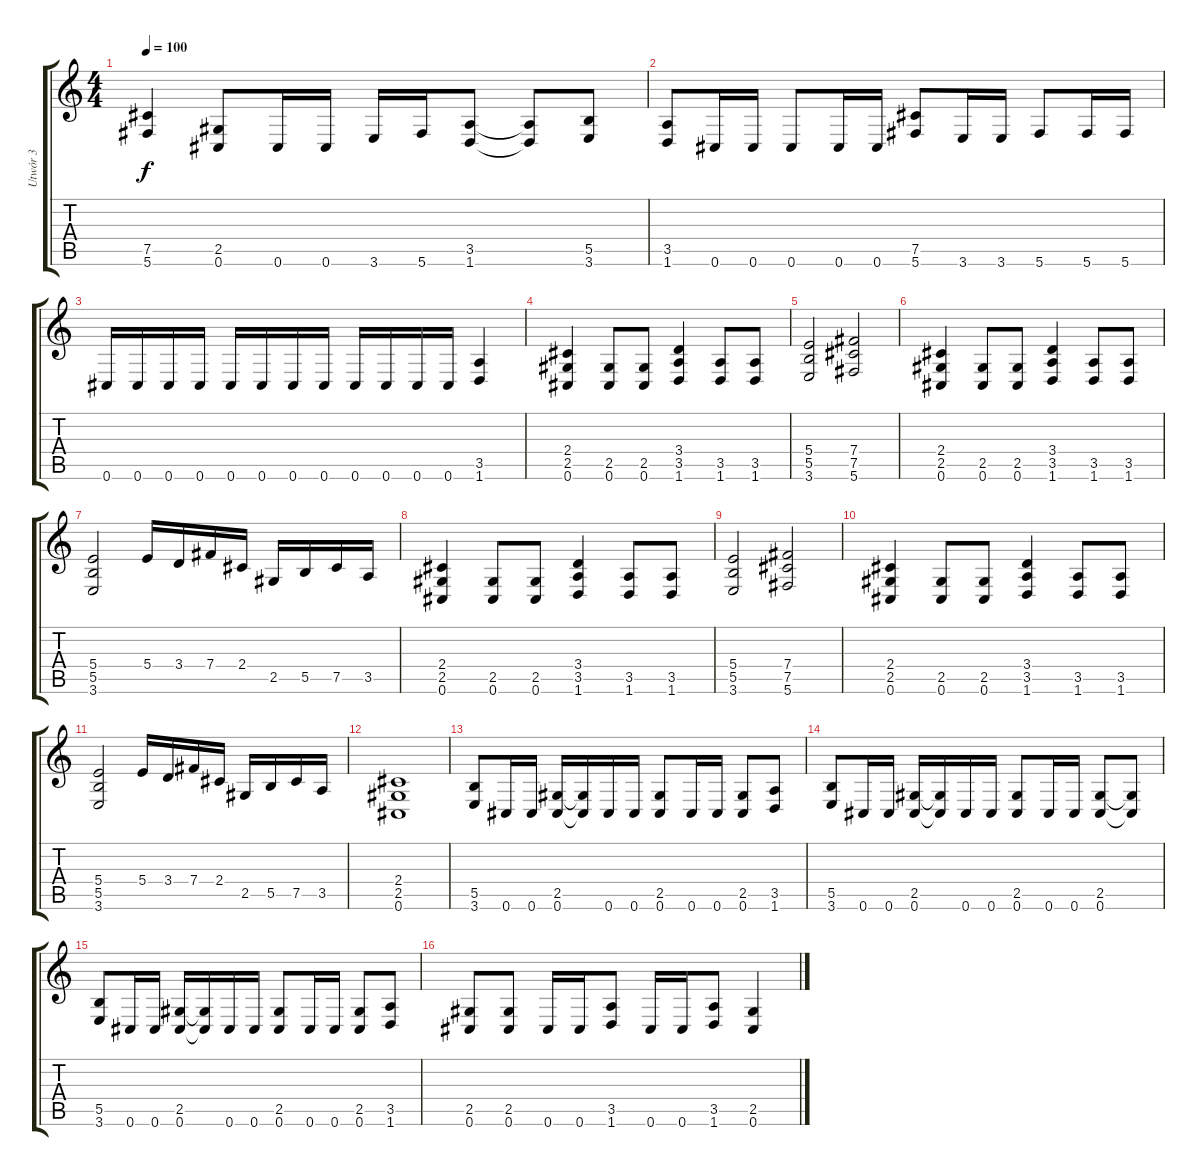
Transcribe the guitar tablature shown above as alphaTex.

\track ("Utwór 3" "Utwór 3") {instrument distortionguitar}
\staff {score tabs}
\tuning (Db4 Ab3 E3 B2 Gb2 Db2) {hide}
\ts (4 4)
\tempo 100
\clef g2
\ks c
(7.5 5.6).4{dy f} (2.5 0.6).8 0.6.16 0.6.16 3.6.16 5.6.16 (3.5 1.6).8 (3.5{t} 1.6{t}).8 (5.5 3.6).8 |
(3.5 1.6).8 0.6.16 0.6.16 0.6.8 0.6.16 0.6.16 (7.5 5.6).8 3.6.16 3.6.16 5.6.8 5.6.16 5.6.16 |
0.6.16 0.6.16 0.6.16 0.6.16 0.6.16 0.6.16 0.6.16 0.6.16 0.6.16 0.6.16 0.6.16 0.6.16 (3.5 1.6).4 |
(2.4 2.5 0.6).4 (2.5 0.6).8 (2.5 0.6).8 (3.4 3.5 1.6).4 (3.5 1.6).8 (3.5 1.6).8 |
(5.4 5.5 3.6).2 (7.4 7.5 5.6).2 |
(2.4 2.5 0.6).4 (2.5 0.6).8 (2.5 0.6).8 (3.4 3.5 1.6).4 (3.5 1.6).8 (3.5 1.6).8 |
(5.4 5.5 3.6).2 5.4.16 3.4.16 7.4.16 2.4.16 2.5.16 5.5.16 7.5.16 3.5.16 |
(2.4 2.5 0.6).4 (2.5 0.6).8 (2.5 0.6).8 (3.4 3.5 1.6).4 (3.5 1.6).8 (3.5 1.6).8 |
(5.4 5.5 3.6).2 (7.4 7.5 5.6).2 |
(2.4 2.5 0.6).4 (2.5 0.6).8 (2.5 0.6).8 (3.4 3.5 1.6).4 (3.5 1.6).8 (3.5 1.6).8 |
(5.4 5.5 3.6).2 5.4.16 3.4.16 7.4.16 2.4.16 2.5.16 5.5.16 7.5.16 3.5.16 |
(2.4 2.5 0.6).1 |
(5.5 3.6).8 0.6.16 0.6.16 (2.5 0.6).16 (2.5{t} 0.6{t}).16 0.6.16 0.6.16 (2.5 0.6).8 0.6.16 0.6.16 (2.5 0.6).8 (3.5 1.6).8 |
(5.5 3.6).8 0.6.16 0.6.16 (2.5 0.6).16 (2.5{t} 0.6{t}).16 0.6.16 0.6.16 (2.5 0.6).8 0.6.16 0.6.16 (2.5 0.6).8 (2.5{t} 0.6{t}).8 |
(5.5 3.6).8 0.6.16 0.6.16 (2.5 0.6).16 (2.5{t} 0.6{t}).16 0.6.16 0.6.16 (2.5 0.6).8 0.6.16 0.6.16 (2.5 0.6).8 (3.5 1.6).8 |
(2.5 0.6).8 (2.5 0.6).8 0.6.16 0.6.16 (3.5 1.6).8 0.6.16 0.6.16 (3.5 1.6).8 (2.5 0.6).4
